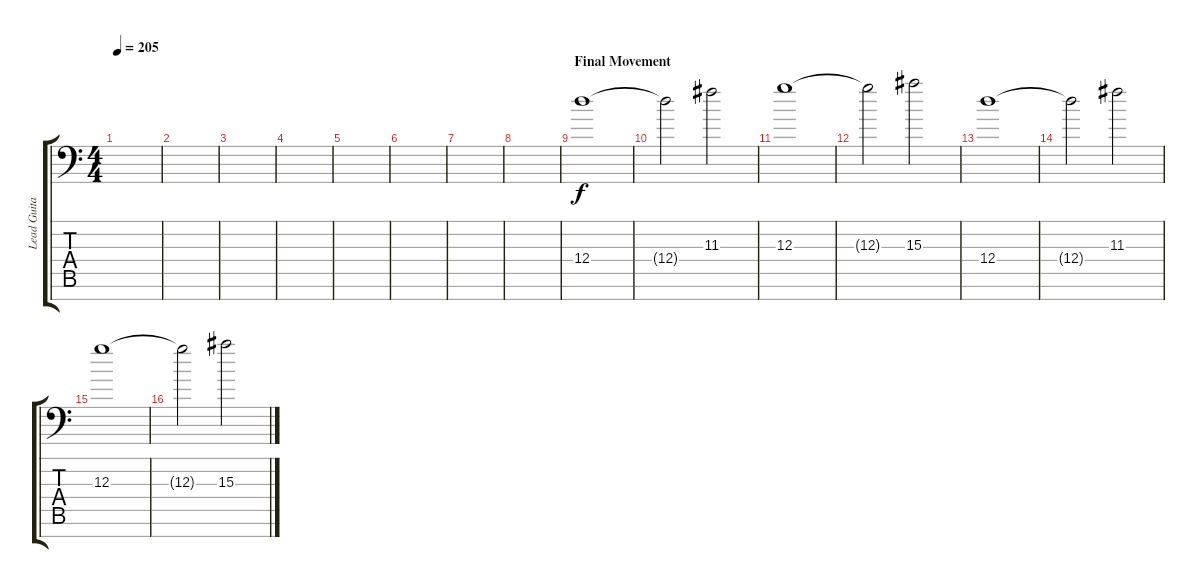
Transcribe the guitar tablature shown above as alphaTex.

\track ("Lead Guitar (harmonics)" "Lead Guita") {instrument distortionguitar}
\staff {score tabs}
\tuning (E4 B3 G3 D3 A2 E2 C-1) {hide}
\ts (4 4)
\tempo 205
\clef f4
\ks c
|
|
|
|
|
|
|
|
\section ("" "Final Movement")
12.4.1 |
12.4{t}.2 11.3.2 |
12.3.1 |
12.3{t}.2 15.3.2 |
12.4.1 |
12.4{t}.2 11.3.2 |
12.3.1 |
12.3{t}.2 15.3.2
